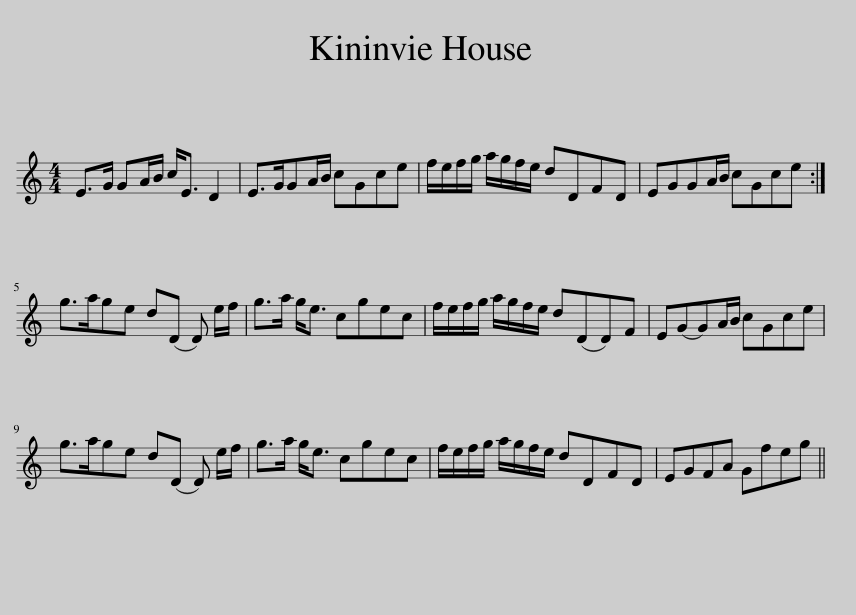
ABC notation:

X:1
L:1/8
M:4/4
I:linebreak $
K:C
V:1 treble
V:1
 E>G GA/B/ c<E D2 | E>GGA/B/ cGce | f/e/f/g/ a/g/f/e/ dDFD | EGGA/B/ cGce :|$ g>age d(D D) e/f/ | %5
 g>a g<e cgec | f/e/f/g/ a/g/f/e/ d(DD)F | E(GG)A/B/ cGce |$ g>age d(D D) e/f/ | g>a g<e cgec | %10
 f/e/f/g/ a/g/f/e/ dDFD | EGFA Gfeg || %12
